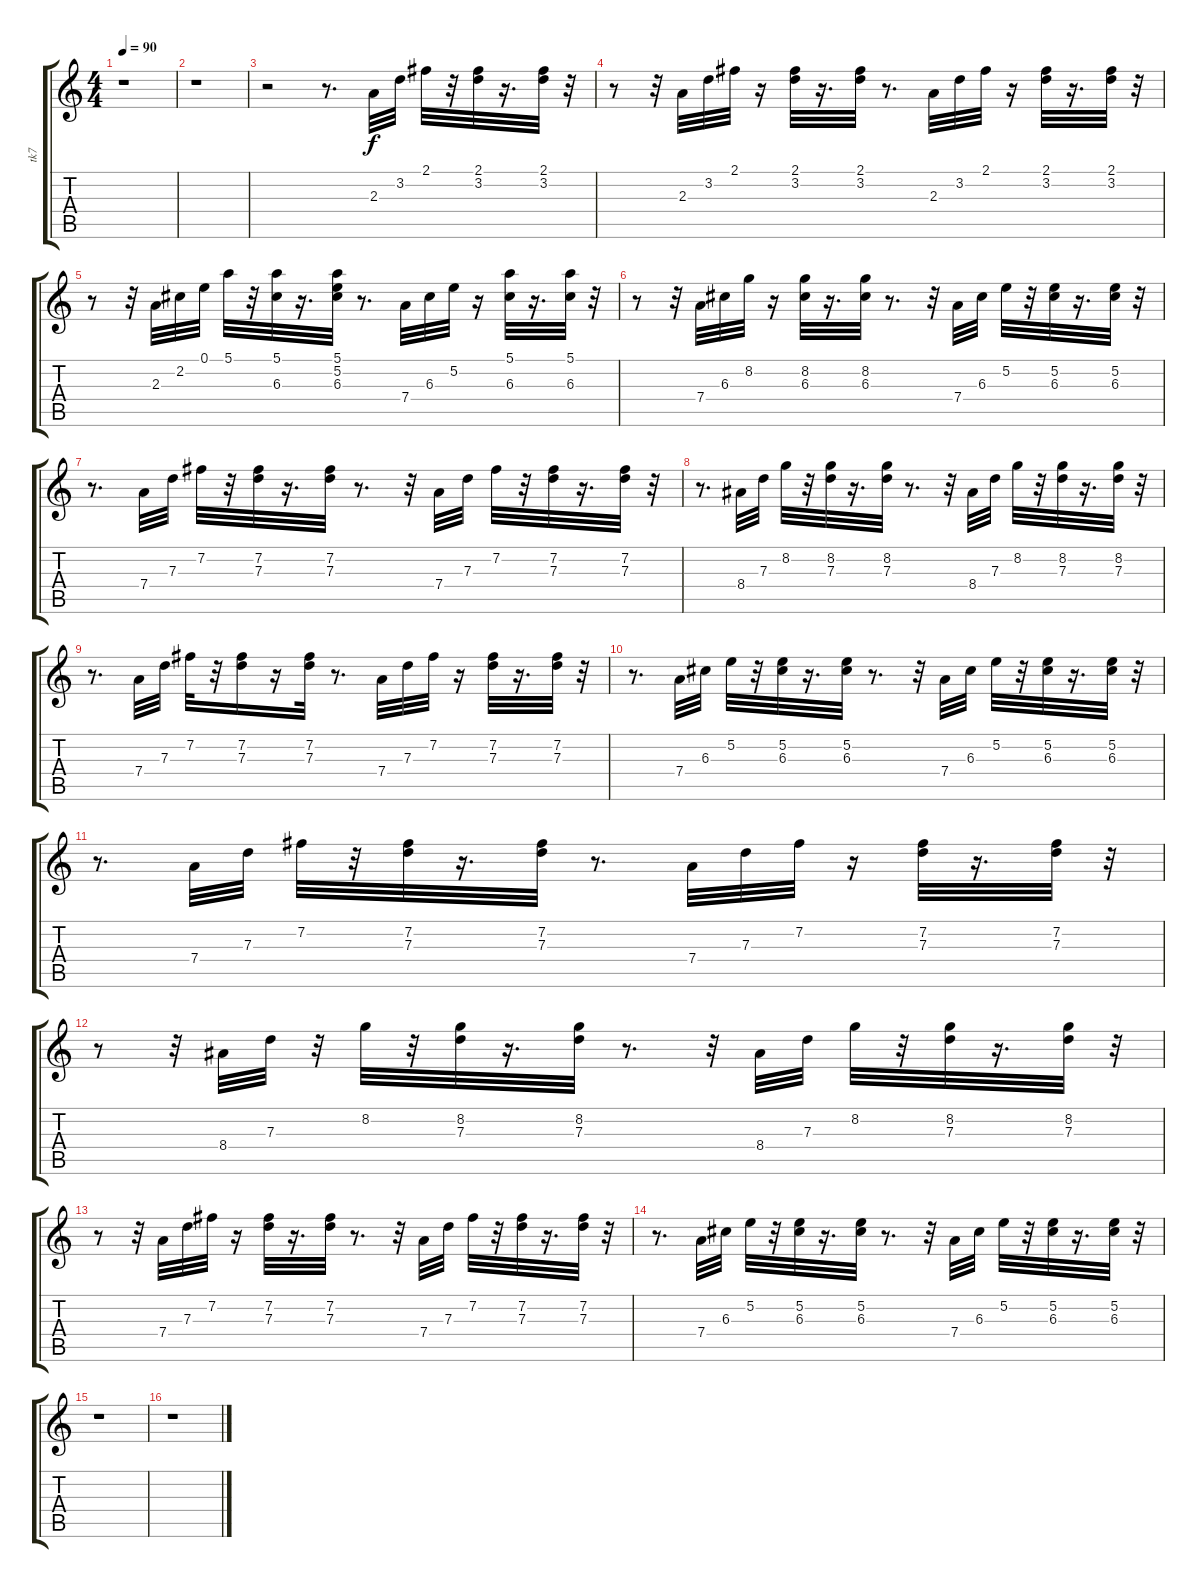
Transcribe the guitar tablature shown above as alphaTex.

\track ("tk7" "tk7") {instrument acousticguitarnylon}
\staff {score tabs}
\tuning (E4 B3 G3 D3 A2 E2) {hide}
\ts (4 4)
\tempo 90
\clef g2
\ks c
r.1{dy f} |
r.1 |
r.2 r.8{d} 2.3.32 3.2.32 2.1.32 r.32 (2.1 3.2).32 r.16{d} (2.1 3.2).32 r.32 |
r.8 r.32 2.3.32 3.2.32 2.1.32 r.16 (2.1 3.2).32 r.16{d} (2.1 3.2).32 r.8{d} 2.3.32 3.2.32 2.1.32 r.16 (2.1 3.2).32 r.16{d} (2.1 3.2).32 r.32 |
r.8 r.32 2.3.32 2.2.32 0.1.32 5.1.32 r.32 (5.1 6.3).32 r.16{d} (5.1 5.2 6.3).32 r.8{d} 7.4.32 6.3.32 5.2.32 r.16 (5.1 6.3).32 r.16{d} (5.1 6.3).32 r.32 |
r.8 r.32 7.4.32 6.3.32 8.2.32 r.16 (8.2 6.3).32 r.16{d} (8.2 6.3).32 r.8{d} r.32 7.4.32 6.3.32 5.2.32 r.32 (5.2 6.3).32 r.16{d} (5.2 6.3).32 r.32 |
r.8{d} 7.4.32 7.3.32 7.2.32 r.32 (7.2 7.3).32 r.16{d} (7.2 7.3).32 r.8{d} r.32 7.4.32 7.3.32 7.2.32 r.32 (7.2 7.3).32 r.16{d} (7.2 7.3).32 r.32 |
r.8{d} 8.4.32 7.3.32 8.2.32 r.32 (8.2 7.3).32 r.16{d} (8.2 7.3).32 r.8{d} r.32 8.4.32 7.3.32 8.2.32 r.32 (8.2 7.3).32 r.16{d} (8.2 7.3).32 r.32 |
r.8{d} 7.4.32 7.3.32 7.2.32 r.32 (7.2 7.3).16 r.16 (7.2 7.3).32 r.8{d} 7.4.32 7.3.32 7.2.32 r.16 (7.2 7.3).32 r.16{d} (7.2 7.3).32 r.32 |
r.8{d} 7.4.32 6.3.32 5.2.32 r.32 (5.2 6.3).32 r.16{d} (5.2 6.3).32 r.8{d} r.32 7.4.32 6.3.32 5.2.32 r.32 (5.2 6.3).32 r.16{d} (5.2 6.3).32 r.32 |
r.8{d} 7.4.32 7.3.32 7.2.32 r.32 (7.2 7.3).32 r.16{d} (7.2 7.3).32 r.8{d} 7.4.32 7.3.32 7.2.32 r.16 (7.2 7.3).32 r.16{d} (7.2 7.3).32 r.32 |
r.8 r.32 8.4.32 7.3.32 r.32 8.2.32 r.32 (8.2 7.3).32 r.16{d} (8.2 7.3).32 r.8{d} r.32 8.4.32 7.3.32 8.2.32 r.32 (8.2 7.3).32 r.16{d} (8.2 7.3).32 r.32 |
r.8 r.32 7.4.32 7.3.32 7.2.32 r.16 (7.2 7.3).32 r.16{d} (7.2 7.3).32 r.8{d} r.32 7.4.32 7.3.32 7.2.32 r.32 (7.2 7.3).32 r.16{d} (7.2 7.3).32 r.32 |
r.8{d} 7.4.32 6.3.32 5.2.32 r.32 (5.2 6.3).32 r.16{d} (5.2 6.3).32 r.8{d} r.32 7.4.32 6.3.32 5.2.32 r.32 (5.2 6.3).32 r.16{d} (5.2 6.3).32 r.32 |
r.1 |
r.1
